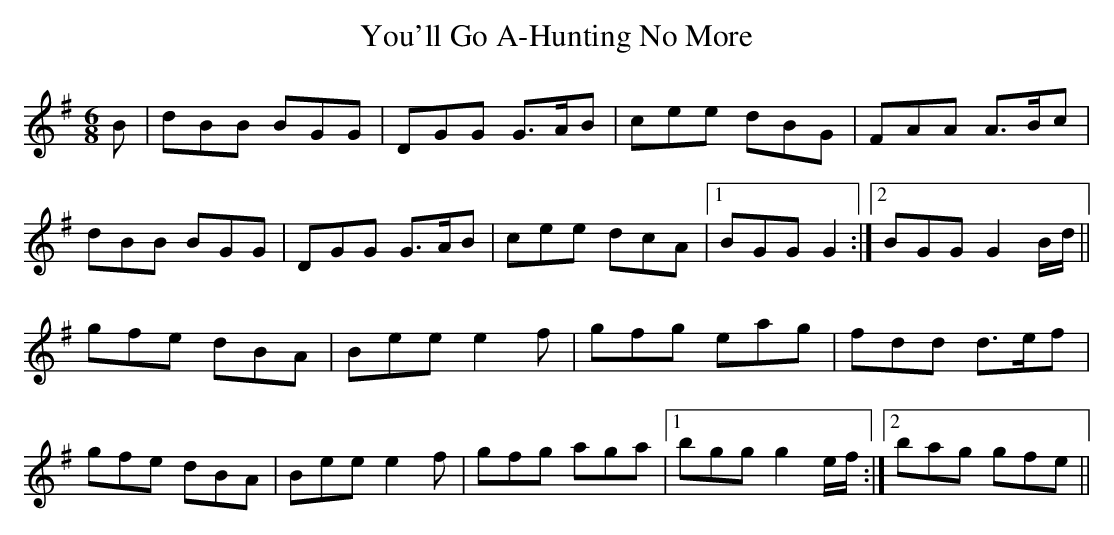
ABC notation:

X:1
T: You'll Go A-Hunting No More
L: 1/8
M: 6/8
K: G
B | dBB BGG | DGG G>AB | cee dBG | FAA A>Bc |
dBB BGG | DGG G>AB | cee dcA |1 BGG G2 :|2 BGG G2 B/d/ ||
gfe dBA | Bee e2f | gfg eag | fdd d>ef |
gfe dBA | Bee e2f | gfg aga |1 bgg g2 e/f/ :|2 bag gfe ||
